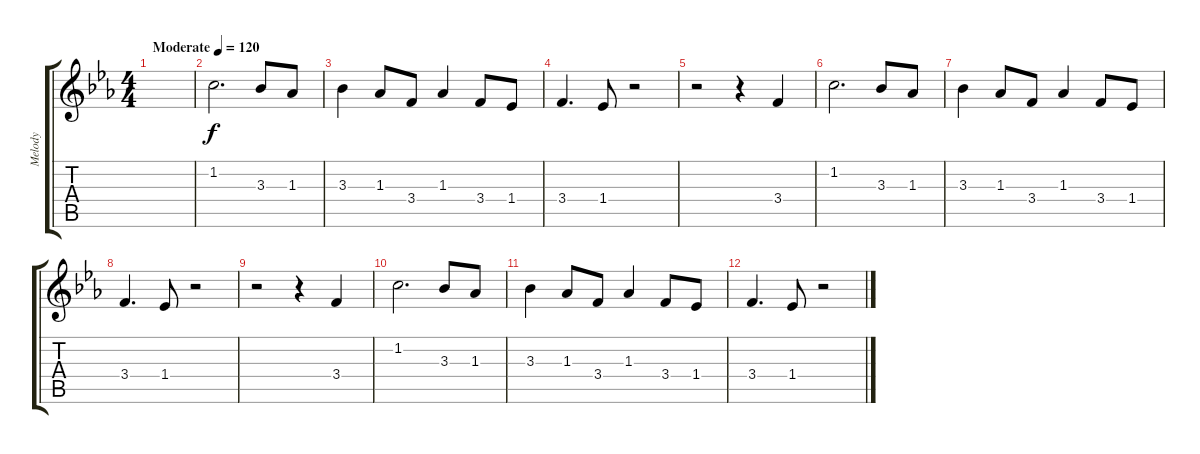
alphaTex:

\track ("Melody" "Melody") {instrument electricguitarjazz}
\staff {score tabs}
\tuning (E4 B3 G3 D3 A2 E2) {hide}
\ts (4 4)
\tempo (120 "Moderate")
\clef g2
\ks eb
|
1.2.2{d} 3.3.8 1.3.8 |
3.3.4 1.3.8 3.4.8 1.3.4 3.4.8 1.4.8 |
3.4.4{d} 1.4.8 r.2 |
r.2 r.4 3.4.4 |
1.2.2{d} 3.3.8 1.3.8 |
3.3.4 1.3.8 3.4.8 1.3.4 3.4.8 1.4.8 |
3.4.4{d} 1.4.8 r.2 |
r.2 r.4 3.4.4 |
1.2.2{d} 3.3.8 1.3.8 |
3.3.4 1.3.8 3.4.8 1.3.4 3.4.8 1.4.8 |
3.4.4{d} 1.4.8 r.2
